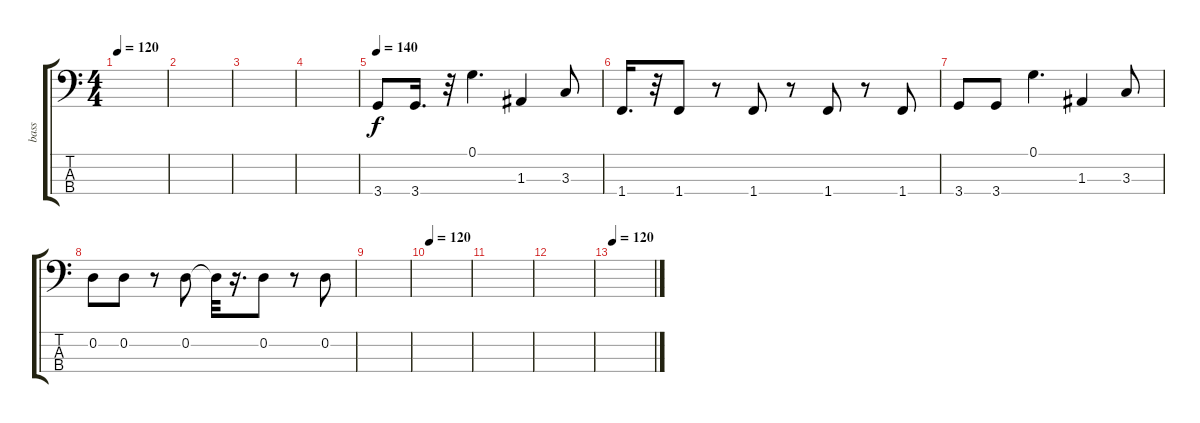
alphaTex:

\track ("bass" "bass") {instrument electricbassfinger}
\staff {score tabs}
\tuning (G2 D2 A1 E1) {hide}
\ts (4 4)
\tempo 120
\clef f4
\ks c
|
|
|
|
\tempo 140
3.4.8 3.4.16{d} r.32 0.1.4{d} 1.3.4 3.3.8 |
1.4.16{d} r.32 1.4.8 r.8 1.4.8 r.8 1.4.8 r.8 1.4.8 |
3.4.8 3.4.8 0.1.4{d} 1.3.4 3.3.8 |
0.2.8 0.2.8 r.8 0.2.8 0.2{t}.32 r.16{d} 0.2.8 r.8 0.2.8 |
|
\tempo 120
|
|
|
\tempo 120
